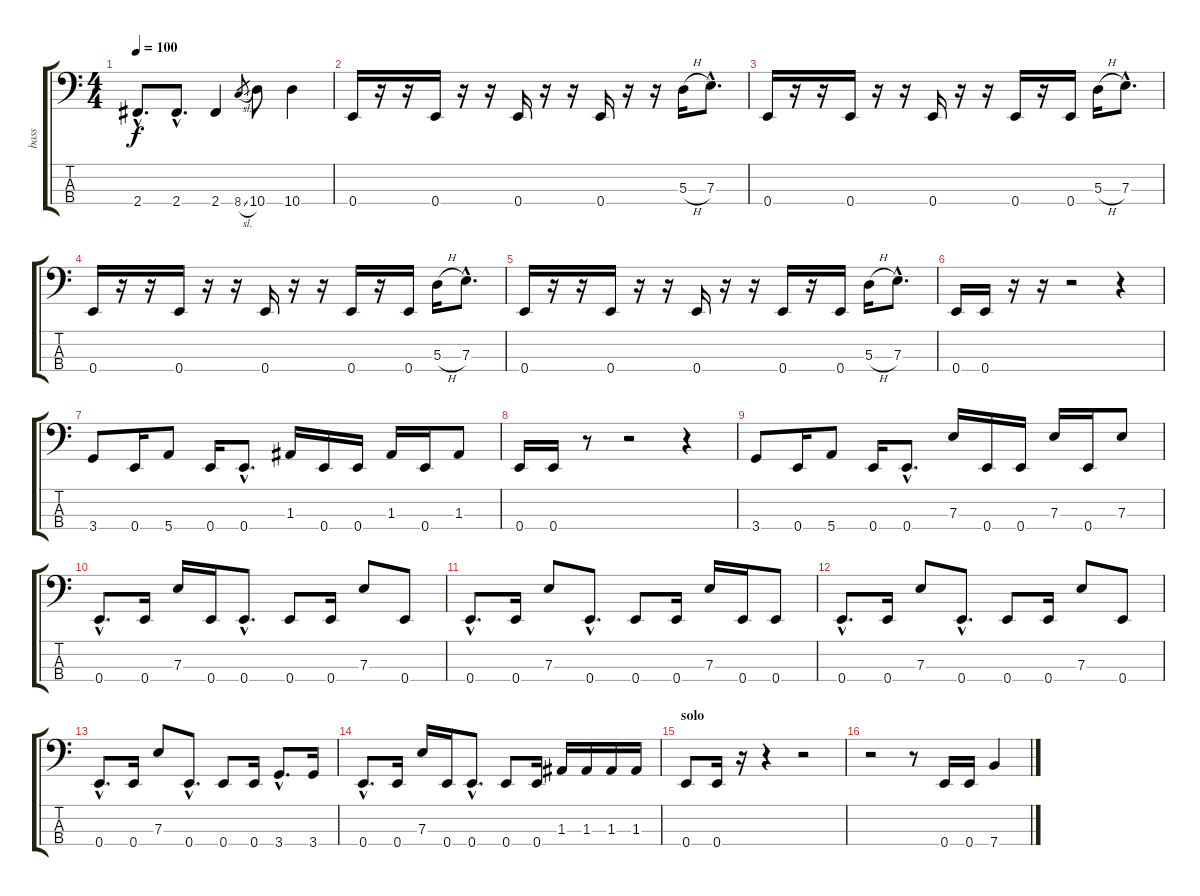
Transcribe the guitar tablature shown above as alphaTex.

\track ("bass" "bass") {instrument electricbassfinger}
\staff {score tabs}
\tuning (G2 D2 A1 E1) {hide}
\ts (4 4)
\tempo 100
\clef f4
\ks c
2.4{hac}.8{d dy f} 2.4{hac}.8{d} 2.4.4 8.4{sl}.8{gr} 10.4.8 10.4.4 |
0.4.16 r.16 r.16 0.4.16 r.16 r.16 0.4.16 r.16 r.16 0.4.16 r.16 r.16 5.3{h}.16 7.3{hac}.8{d} |
0.4.16 r.16 r.16 0.4.16 r.16 r.16 0.4.16 r.16 r.16 0.4.16 r.16 0.4.16 5.3{h}.16 7.3{hac}.8{d} |
0.4.16 r.16 r.16 0.4.16 r.16 r.16 0.4.16 r.16 r.16 0.4.16 r.16 0.4.16 5.3{h}.16 7.3{hac}.8{d} |
0.4.16 r.16 r.16 0.4.16 r.16 r.16 0.4.16 r.16 r.16 0.4.16 r.16 0.4.16 5.3{h}.16 7.3{hac}.8{d} |
0.4.16 0.4.16 r.16 r.16 r.2 r.4 |
3.4.8 0.4.16 5.4.8 0.4.16 0.4{hac}.8{d} 1.3.16 0.4.16 0.4.16 1.3.16 0.4.16 1.3.8 |
0.4.16 0.4.16 r.8 r.2 r.4 |
3.4.8 0.4.16 5.4.8 0.4.16 0.4{hac}.8{d} 7.3.16 0.4.16 0.4.16 7.3.16 0.4.16 7.3.8 |
0.4{hac}.8{d} 0.4.16 7.3.16 0.4.16 0.4{hac}.8{d} 0.4.8 0.4.16 7.3.8 0.4.8 |
0.4{hac}.8{d} 0.4.16 7.3.8 0.4{hac}.8{d} 0.4.8 0.4.16 7.3.16 0.4.16 0.4.8 |
0.4{hac}.8{d} 0.4.16 7.3.8 0.4{hac}.8{d} 0.4.8 0.4.16 7.3.8 0.4.8 |
0.4{hac}.8{d} 0.4.16 7.3.8 0.4{hac}.8{d} 0.4.8 0.4.16 3.4{hac}.8{d} 3.4.16 |
0.4{hac}.8{d} 0.4.16 7.3.16 0.4.16 0.4{hac}.8{d} 0.4.8 0.4.16 1.3.16 1.3.16 1.3.16 1.3.16 |
\section ("" "solo")
0.4.8 0.4.16 r.16 r.4 r.2 |
r.2 r.8 0.4.16 0.4.16 7.4.4
